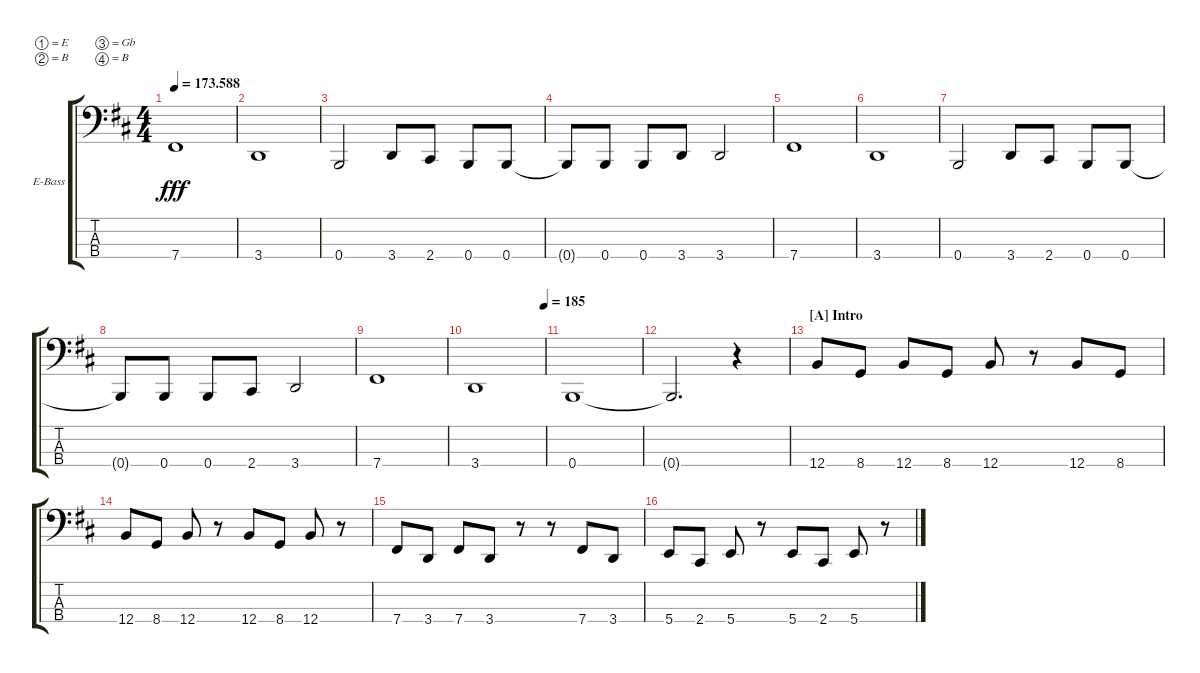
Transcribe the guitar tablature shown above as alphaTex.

\defaultSystemsLayout 4
\bracketExtendMode groupsimilarinstruments
\firstSystemTrackNameOrientation horizontal
\otherSystemsTrackNameOrientation horizontal
\track ("Electric Bass" "E-Bass") {instrument electricbassfinger}
\staff {score tabs}
\tuning (E2 B1 Gb1 B0)
\ts (4 4)
\tempo
173.588
\accidentals auto
\clef f4
\ottava regular
\simile none
\ks bminor
7.4.1{dy fff} |
3.4.1 |
0.4.2 3.4.8 2.4.8 0.4.8 0.4.8 |
0.4{t}.8 0.4.8 0.4.8 3.4.8 3.4.2 |
7.4.1 |
3.4.1 |
0.4.2 3.4.8 2.4.8 0.4.8 0.4.8 |
0.4{t}.8 0.4.8 0.4.8 2.4.8 3.4.2 |
7.4.1 |
\tempo (185 1)
3.4.1 |
0.4.1 |
0.4{t}.2{d} r.4 |
\section ("A" "Intro")
12.4.8 8.4.8 12.4.8 8.4.8 12.4.8 r.8 12.4.8 8.4.8 |
12.4.8 8.4.8 12.4.8 r.8 12.4.8 8.4.8 12.4.8 r.8 |
7.4.8 3.4.8 7.4.8 3.4.8 r.8 r.8 7.4.8 3.4.8 |
5.4.8 2.4.8 5.4.8 r.8 5.4.8 2.4.8 5.4.8 r.8
